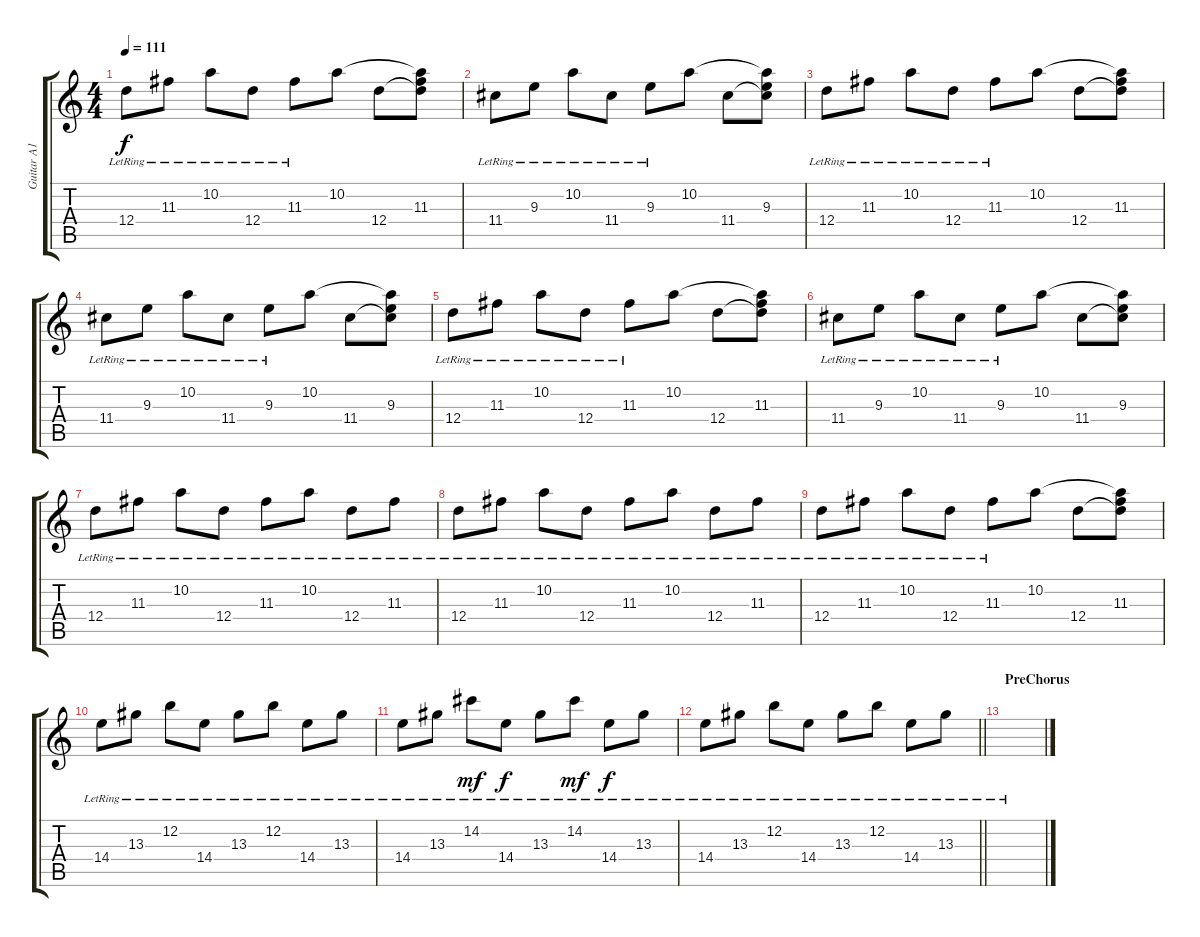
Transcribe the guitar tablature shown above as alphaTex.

\track ("Guitar A1 RSE" "Guitar A1 ") {instrument acousticguitarsteel}
\staff {score tabs}
\tuning (E4 B3 G3 D3 A2 E2) {hide}
\ts (4 4)
\tempo 111
\clef g2
\ks c
12.4{lr}.8{dy f} 11.3{lr}.8 10.2{lr}.8 12.4{lr}.8 11.3{lr}.8 10.2.8 12.4.8 (10.2{t} 11.3 12.4{t}).8 |
11.4{lr}.8 9.3{lr}.8 10.2{lr}.8 11.4{lr}.8 9.3{lr}.8 10.2.8 11.4.8 (10.2{t} 9.3 11.4{t}).8 |
12.4{lr}.8 11.3{lr}.8 10.2{lr}.8 12.4{lr}.8 11.3{lr}.8 10.2.8 12.4.8 (10.2{t} 11.3 12.4{t}).8 |
11.4{lr}.8 9.3{lr}.8 10.2{lr}.8 11.4{lr}.8 9.3{lr}.8 10.2.8 11.4.8 (10.2{t} 9.3 11.4{t}).8 |
12.4{lr}.8 11.3{lr}.8 10.2{lr}.8 12.4{lr}.8 11.3{lr}.8 10.2.8 12.4.8 (10.2{t} 11.3 12.4{t}).8 |
11.4{lr}.8 9.3{lr}.8 10.2{lr}.8 11.4{lr}.8 9.3{lr}.8 10.2.8 11.4.8 (10.2{t} 9.3 11.4{t}).8 |
12.4{lr}.8 11.3{lr}.8 10.2{lr}.8 12.4{lr}.8 11.3{lr}.8 10.2{lr}.8 12.4{lr}.8 11.3{lr}.8 |
12.4{lr}.8 11.3{lr}.8 10.2{lr}.8 12.4{lr}.8 11.3{lr}.8 10.2{lr}.8 12.4{lr}.8 11.3{lr}.8 |
12.4{lr}.8 11.3{lr}.8 10.2{lr}.8 12.4{lr}.8 11.3{lr}.8 10.2.8 12.4.8 (10.2{t} 11.3 12.4{t}).8 |
14.4{lr}.8 13.3{lr}.8 12.2{lr}.8 14.4{lr}.8 13.3{lr}.8 12.2{lr}.8 14.4{lr}.8 13.3{lr}.8 |
14.4{lr}.8 13.3{lr}.8 14.2{lr}.8{dy mf} 14.4{lr}.8{dy f} 13.3{lr}.8 14.2{lr}.8{dy mf} 14.4{lr}.8{dy f} 13.3{lr}.8 |
\barLineRight lightlight
14.4{lr}.8 13.3{lr}.8 12.2{lr}.8 14.4{lr}.8 13.3{lr}.8 12.2{lr}.8 14.4{lr}.8 13.3{lr}.8 |
\section ("" "PreChorus")
